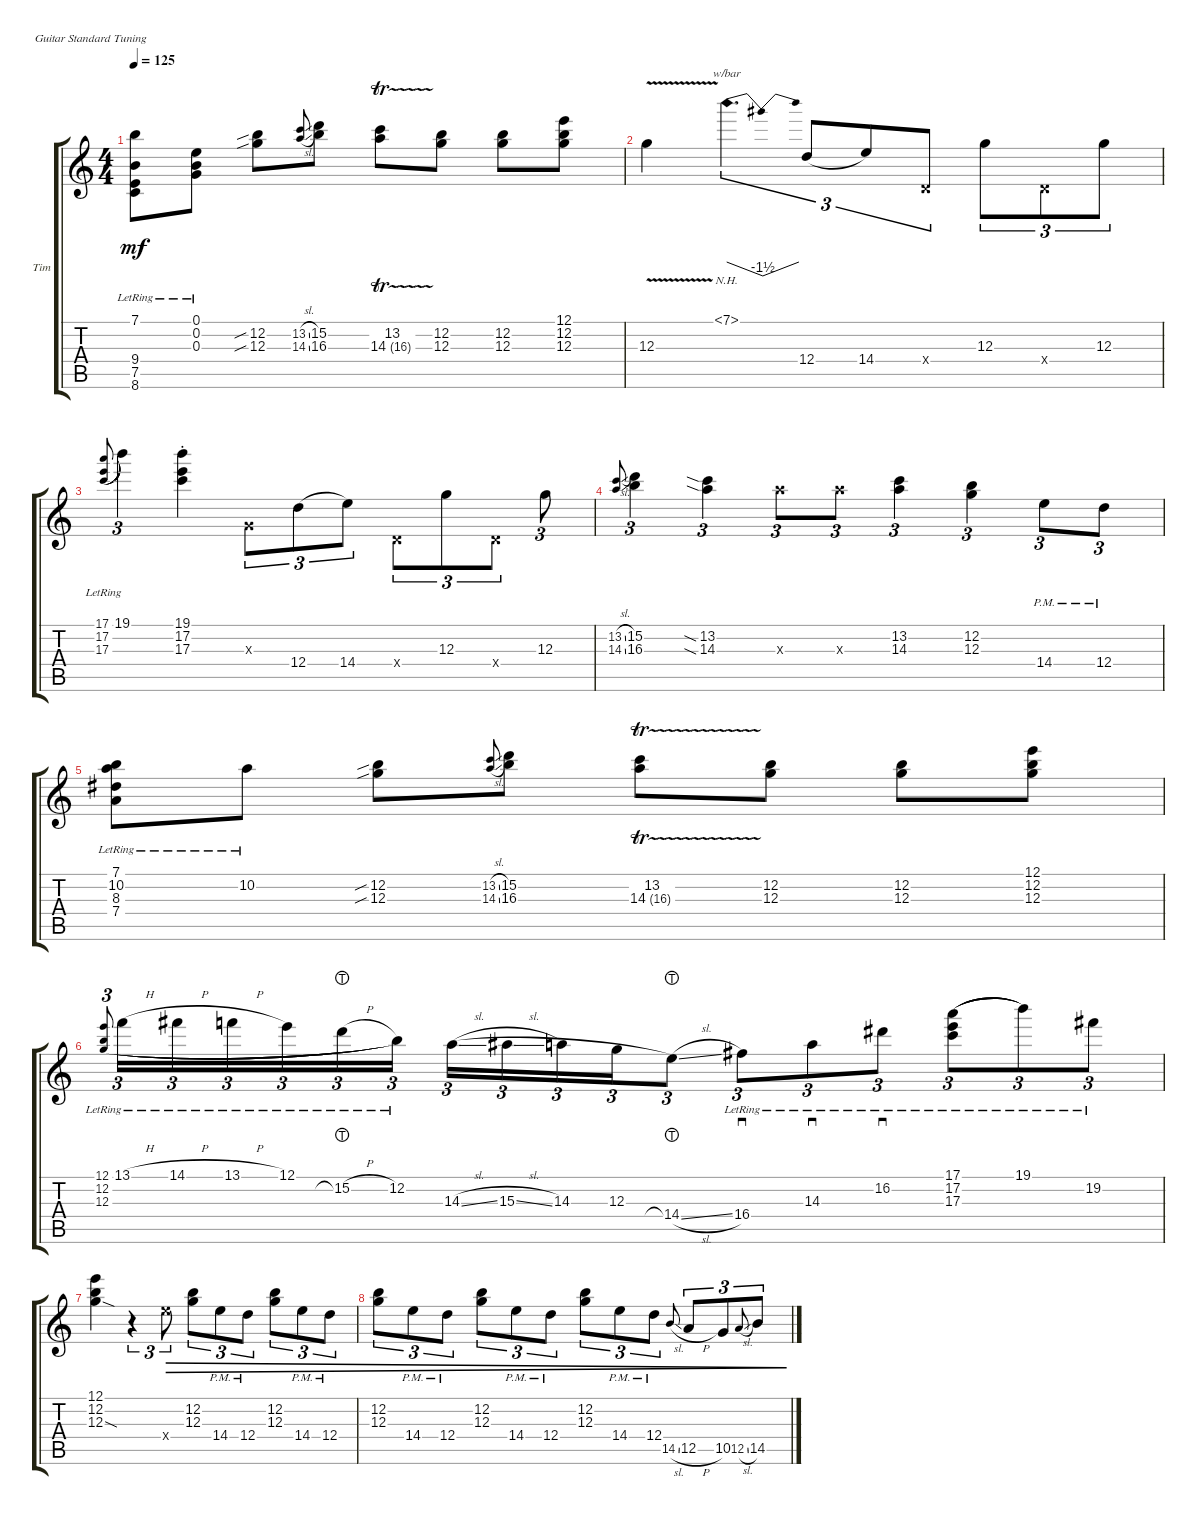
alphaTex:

\defaultSystemsLayout 4
\bracketExtendMode groupsimilarinstruments
\firstSystemTrackNameOrientation horizontal
\otherSystemsTrackNameOrientation horizontal
\track ("Tim" "Tim") {instrument electricguitarclean}
\staff {score tabs}
\tuning (E4 B3 G3 D3 A2 E2)
\ts (4 4)
\tempo 125
\clef g2
\ks c
(8.6{lr} 7.5{lr} 9.4{lr} 7.1{lr}).8{dy mf} (0.2{lr} 0.3{lr} 0.1{lr}).8 (12.3{sib} 12.2{sib}).8 (13.2{sl} 14.3{sl}).8{gr onbeat} (15.2 16.3).8 (14.3{tr (16 16)} 13.2).8 (12.3 12.2).8 (12.3 12.2).8 (12.1 12.2 12.3).8 |
12.3{v}.4 7.1{nh}.4{d tu (3 2) tbe (dip default 0 0 14.399999999999999 -6 15 -6 30 0)} 12.4.8{tu (3 2) legatoorigin} 14.4.8{tu (3 2)} 0.4{x}.8{tu (3 2)} 12.3.8{tu (3 2)} 0.4{x}.8{tu (3 2)} 12.3.8{tu (3 2)} |
(17.3{lr} 17.2{lr} 17.1{lr}).8{tu (3 2) gr onbeat legatoorigin} 19.1{lr}.4{tu (3 2)} (17.3{st} 17.2 19.1).4 0.3{x}.8{tu (3 2)} 12.4.8{tu (3 2) legatoorigin} 14.4.8{tu (3 2)} 0.4{x}.8{tu (3 2)} 12.3.8{tu (3 2)} 0.4{x}.8{tu (3 2)} 12.3.8{tu (3 2)} |
(14.3{sl} 13.2{sl}).8{tu (3 2) gr onbeat} (16.3 15.2).4{tu (3 2)} (14.3{sia} 13.2{sia}).4{tu (3 2)} 14.3{x}.8{tu (3 2)} 14.3{x}.8{tu (3 2)} (14.3 13.2).4{tu (3 2)} (12.3 12.2).4{tu (3 2)} 14.4{pm}.8{tu (3 2)} 12.4{pm}.8{tu (3 2)} |
(10.2{lr} 8.3{lr} 7.4{lr} 7.1{lr}).8 10.2{lr}.8 (12.3{sib} 12.2{sib}).8 (13.2{sl} 14.3{sl}).8{gr onbeat} (15.2 16.3).8 (14.3{tr (16 16)} 13.2).8 (12.3 12.2).8 (12.3 12.2).8 (12.1 12.2 12.3).8 |
(12.1{lr} 12.2{lr} 12.3{lr}).8{tu (3 2) gr onbeat legatoorigin} 13.1{h lr}.16{tu (3 2) legatoorigin} 14.1{h lr}.16{tu (3 2) legatoorigin} 13.1{h lr}.16{tu (3 2) legatoorigin} 12.1{lr}.16{tu (3 2) legatoorigin} 15.2{h lht lr}.16{tu (3 2) legatoorigin} 12.2{lr}.16{tu (3 2)} 14.3{sl}.16{tu (3 2) legatoorigin} 15.3{sl}.16{tu (3 2) legatoorigin} 14.3.16{tu (3 2) legatoorigin} 12.3.16{tu (3 2) legatoorigin} 14.4{sl lht}.8{tu (3 2)} 16.4{lr}.8{sd tu (3 2)} 14.3{lr}.8{sd tu (3 2)} 16.2{lr}.8{sd tu (3 2)} (17.1{lr} 17.2{lr} 17.3{lr}).8{tu (3 2) legatoorigin} 19.1{lr}.8{tu (3 2)} 19.2{lr}.8{tu (3 2)} |
(12.1 12.2 12.3{sod}).4 r.4{tu (3 2)} 14.4{x}.8{tu (3 2) dec} (12.3 12.2).8{tu (3 2) dec} 14.4{pm}.8{tu (3 2) dec} 12.4{pm}.8{tu (3 2) dec} (12.3 12.2).8{tu (3 2) dec} 14.4{pm}.8{tu (3 2) dec} 12.4{pm}.8{tu (3 2) dec} |
(12.3 12.2).8{tu (3 2) dec} 14.4{pm}.8{tu (3 2) dec} 12.4{pm}.8{tu (3 2) dec} (12.3 12.2).8{tu (3 2) dec} 14.4{pm}.8{tu (3 2) dec} 12.4{pm}.8{tu (3 2) dec} (12.3 12.2).8{tu (3 2) dec} 14.4{pm}.8{tu (3 2) dec} 12.4{pm}.8{tu (3 2) dec} 14.5{sl}.8{tu (3 2) gr onbeat dec} 12.5{h}.8{tu (3 2) dec} 10.5.8{tu (3 2) dec} 12.5{sl}.8{tu (3 2) gr onbeat dec} 14.5.8{tu (3 2) dec}
